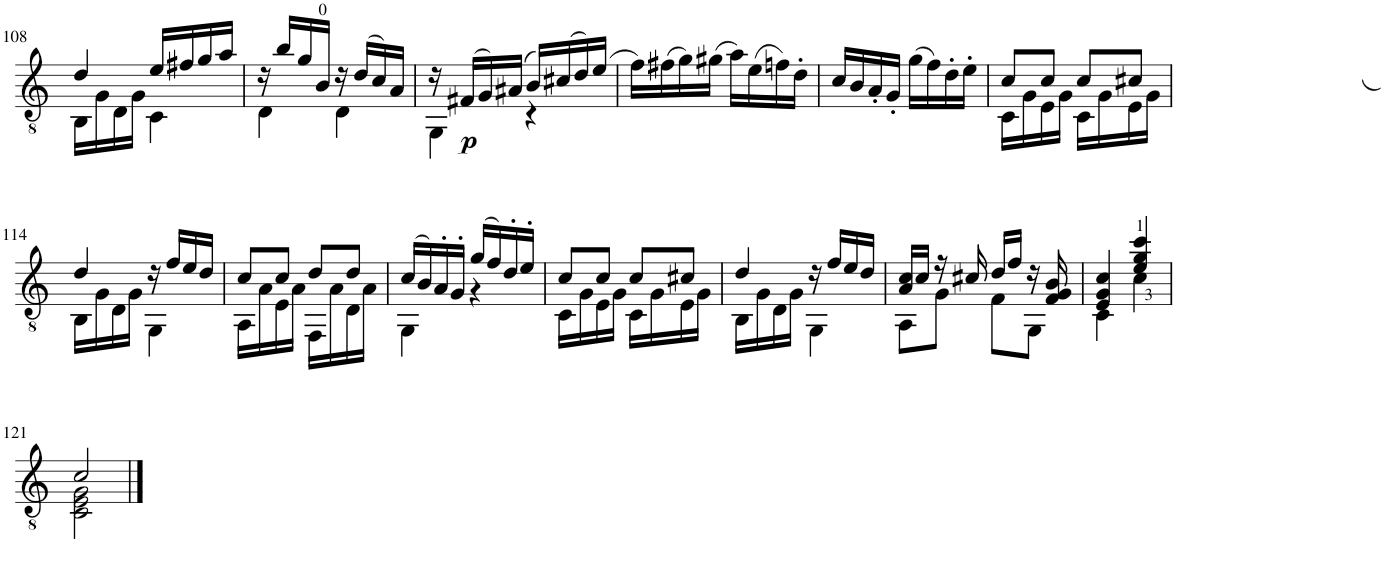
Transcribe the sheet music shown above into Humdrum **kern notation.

**kern	**dynam
*part1	*part1
*staff1	*staff1
*I"Guitar	*
*I'Guit.	*
!!LO:PB:g=z
*clefGv2	*
*k[]	*
*M2/4	*
=108	=108
*^	*
4d/	16BB\LL	.
.	16G\	.
.	16D\	.
.	16G\JJ	.
16e/LL	4C\	.
16f#X/	.	.
16g/	.	.
16a/JJ	.	.
=109	=109	=109
16r	4D\	.
16b/LL	.	.
16g/	.	.
16B/JJ	.	.
16r	4D\	.
(16d/LL	.	.
16c/)	.	.
16A/JJ	.	.
=110	=110	=110
16r	4GG\	.
!	!	!LO:DY:b
(16F#X/LL	.	p
16G/)	.	.
(16A#X/JJ	.	.
16B/LL)	4r	.
(16c#X/	.	.
16d/)	.	.
(16e/JJ	.	.
*v	*v	*
=111	=111
16f\LL)	.
(16f#X\	.
16g\)	.
(16g#X\JJ	.
16a\LL)	.
(16e\	.
16fn\)	.
16d'\JJ	.
=112	=112
(16c/LL	.
16B/)	.
16A'/	.
16G'/JJ	.
(16g\LL	.
16f\)	.
16d'\	.
16e'\JJ	.
=113	=113
*^	*
8c/L	16C\LL	.
.	16G\	.
8c/J	16E\	.
.	16G\JJ	.
8c/L	16C\LL	.
.	16G\	.
8c#X/J	16E\	.
.	16G\JJ	.
!!LO:LB:g=z	!!
=114	=114	=114
4d/	16BB\LL	.
.	16G\	.
.	16D\	.
.	16G\JJ	.
16r	4GG\	.
16f/LL	.	.
16e/	.	.
16d/JJ	.	.
=115	=115	=115
8c/L	16AA\LL	.
.	16A\	.
8c/J	16E\	.
.	16A\JJ	.
8d/L	16FF\LL	.
.	16A\	.
8d/J	16D\	.
.	16A\JJ	.
=116	=116	=116
(16c/LL	4GG\	.
16B/)	.	.
16A'/	.	.
16G'/JJ	.	.
(16g/LL	4r	.
16f/)	.	.
16d'/	.	.
16e'/JJ	.	.
=117	=117	=117
8c/L	16C\LL	.
.	16G\	.
8c/J	16E\	.
.	16G\JJ	.
8c/L	16C\LL	.
.	16G\	.
8c#X/J	16E\	.
.	16G\JJ	.
=118	=118	=118
4d/	16BB\LL	.
.	16G\	.
.	16D\	.
.	16G\JJ	.
16r	4GG\	.
16f/LL	.	.
16e/	.	.
16d/JJ	.	.
=119	=119	=119
16A/ 16c/LL	8AA\L	.
16c/JJ	.	.
16r	8G\J	.
16c#X/	.	.
16d/LL	8F\L	.
16f/JJ	.	.
16r	8GG\J	.
16F/ 16G/ 16B/	.	.
=120	=120	=120
4E/ 4G/ 4c/	4C\	.
4e/ 4g/ 4cc/	4c\	.
!!LO:LB:g=z	!!
=121	=121	=121
2c/	2C\ 2E\ 2G\	.
*v	*v	*
==	==
*-	*-
